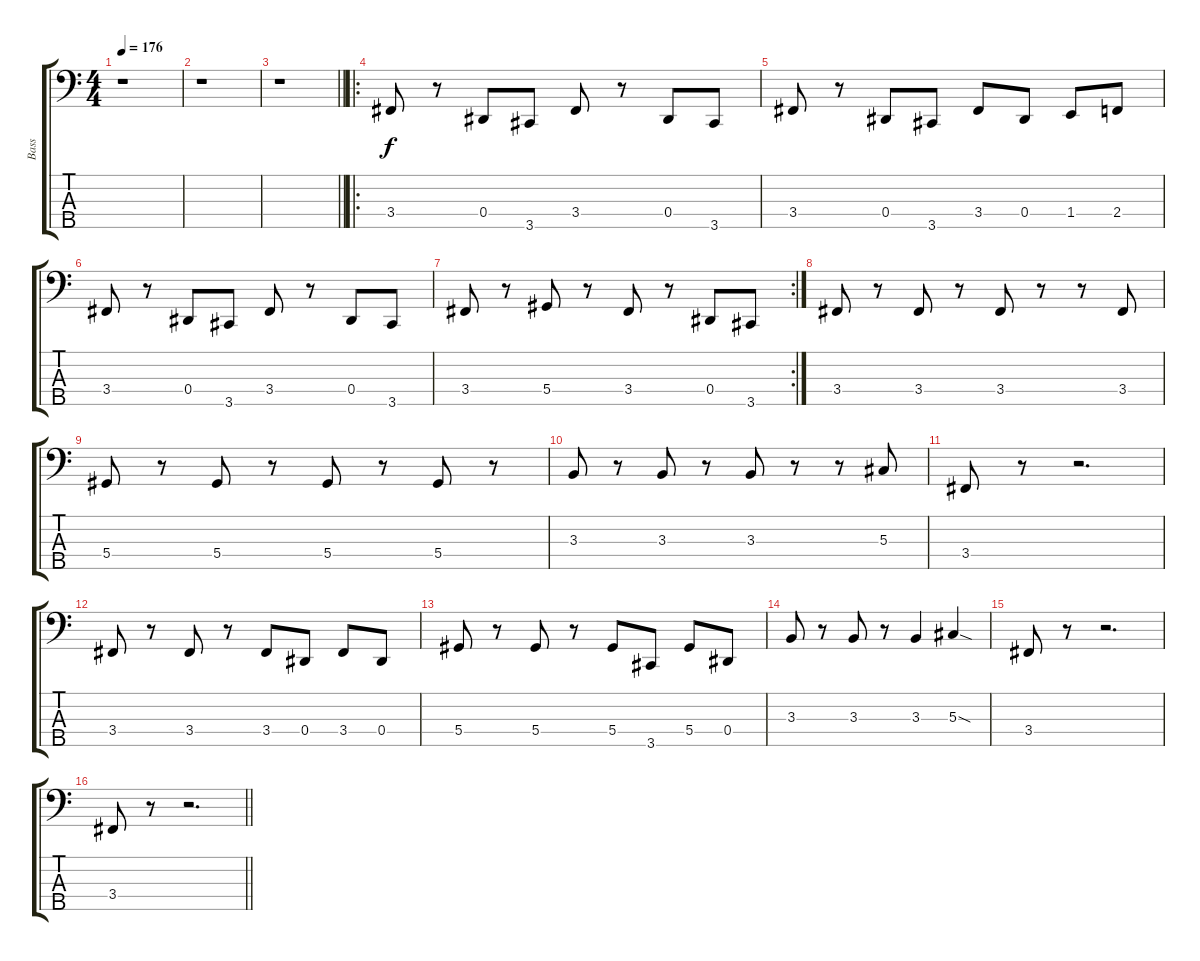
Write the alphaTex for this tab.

\track ("Bass" "Bass") {instrument electricbasspick}
\staff {score tabs}
\tuning (Gb2 Db2 Ab1 Eb1 Bb0) {hide}
\ts (4 4)
\tempo 176
\clef f4
\ks c
r.1{dy f instrument electricbasspick} |
r.1 |
\barLineRight lightlight
r.1 |
\ro
3.4.8 r.8 0.4.8 3.5.8 3.4.8 r.8 0.4.8 3.5.8 |
3.4.8 r.8 0.4.8 3.5.8 3.4.8 0.4.8 1.4.8 2.4.8 |
3.4.8 r.8 0.4.8 3.5.8 3.4.8 r.8 0.4.8 3.5.8 |
\rc 2
3.4.8 r.8 5.4.8 r.8 3.4.8 r.8 0.4.8 3.5.8 |
3.4.8 r.8 3.4.8 r.8 3.4.8 r.8 r.8 3.4.8 |
5.4.8 r.8 5.4.8 r.8 5.4.8 r.8 5.4.8 r.8 |
3.3.8 r.8 3.3.8 r.8 3.3.8 r.8 r.8 5.3.8 |
3.4.8 r.8 r.2{d} |
3.4.8 r.8 3.4.8 r.8 3.4.8 0.4.8 3.4.8 0.4.8 |
5.4.8 r.8 5.4.8 r.8 5.4.8 3.5.8 5.4.8 0.4.8 |
3.3.8 r.8 3.3.8 r.8 3.3.4 5.3{sod}.4 |
3.4.8 r.8 r.2{d} |
\barLineRight lightlight
3.4.8 r.8 r.2{d}
